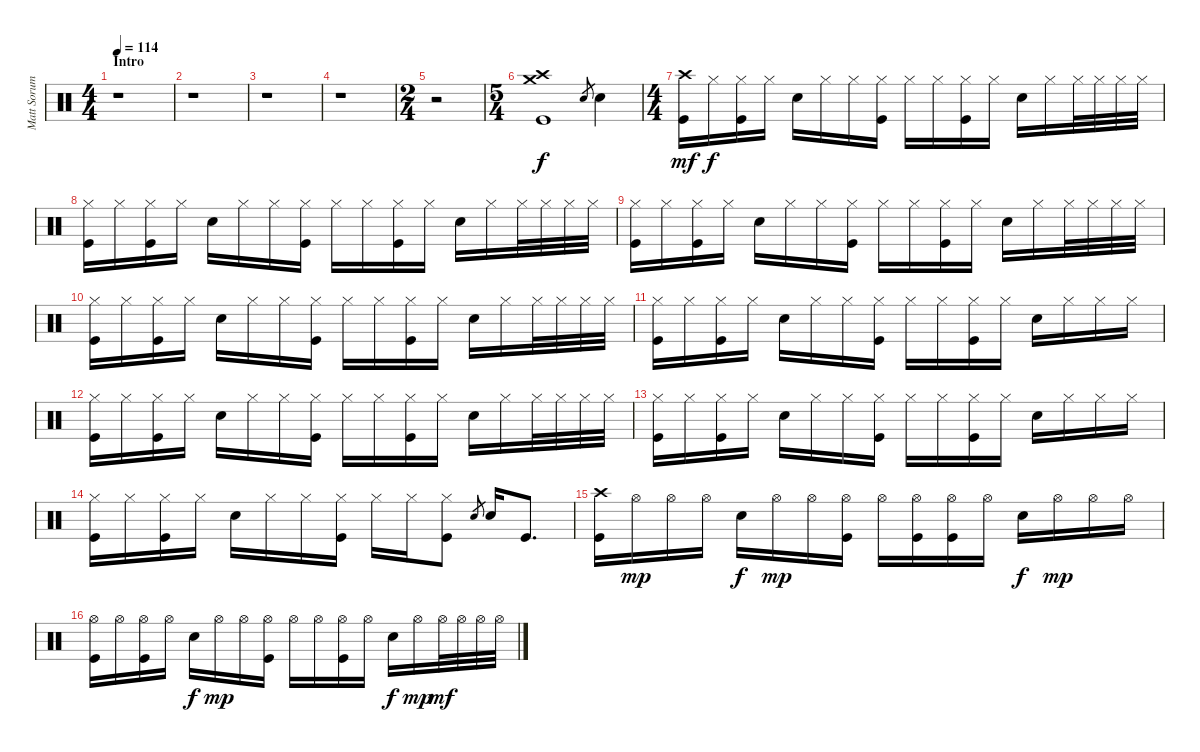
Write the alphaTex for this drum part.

\track ("Matt Sorum" "Matt Sorum") {instrument percussion}
\staff {score}
\articulation defaults
\ts (4 4)
\section ("" "Intro")
\tempo 114
\clef neutral
\ks c
r.1{dy f} |
r.1 |
r.1 |
r.1 |
\ts (2 4)
r.2 |
\ts (5 4)
("Crash high (hit)" "Crash medium (hit)" "Kick (hit)").1 "Electric Snare (hit)".8{gr} "Electric Snare (hit)".4 |
\ts (4 4)
("Crash high (hit)" "Kick (hit)").16{dy mf} "Hi-Hat (closed)".16{dy f} ("Hi-Hat (closed)" "Kick (hit)").16 "Hi-Hat (closed)".16 "Electric Snare (hit)".16 "Hi-Hat (closed)".16 "Hi-Hat (closed)".16 ("Hi-Hat (closed)" "Kick (hit)").16 "Hi-Hat (closed)".16 "Hi-Hat (closed)".16 ("Hi-Hat (closed)" "Kick (hit)").16 "Hi-Hat (closed)".16 "Electric Snare (hit)".16 "Hi-Hat (closed)".16 "Hi-Hat (closed)".32 "Hi-Hat (closed)".32 "Hi-Hat (closed)".32 "Hi-Hat (closed)".32 |
("Hi-Hat (closed)" "Kick (hit)").16 "Hi-Hat (closed)".16 ("Hi-Hat (closed)" "Kick (hit)").16 "Hi-Hat (closed)".16 "Electric Snare (hit)".16 "Hi-Hat (closed)".16 "Hi-Hat (closed)".16 ("Hi-Hat (closed)" "Kick (hit)").16 "Hi-Hat (closed)".16 "Hi-Hat (closed)".16 ("Hi-Hat (closed)" "Kick (hit)").16 "Hi-Hat (closed)".16 "Electric Snare (hit)".16 "Hi-Hat (closed)".16 "Hi-Hat (closed)".32 "Hi-Hat (closed)".32 "Hi-Hat (closed)".32 "Hi-Hat (closed)".32 |
("Hi-Hat (closed)" "Kick (hit)").16 "Hi-Hat (closed)".16 ("Hi-Hat (closed)" "Kick (hit)").16 "Hi-Hat (closed)".16 "Electric Snare (hit)".16 "Hi-Hat (closed)".16 "Hi-Hat (closed)".16 ("Hi-Hat (closed)" "Kick (hit)").16 "Hi-Hat (closed)".16 "Hi-Hat (closed)".16 ("Hi-Hat (closed)" "Kick (hit)").16 "Hi-Hat (closed)".16 "Electric Snare (hit)".16 "Hi-Hat (closed)".16 "Hi-Hat (closed)".32 "Hi-Hat (closed)".32 "Hi-Hat (closed)".32 "Hi-Hat (closed)".32 |
("Hi-Hat (closed)" "Kick (hit)").16 "Hi-Hat (closed)".16 ("Hi-Hat (closed)" "Kick (hit)").16 "Hi-Hat (closed)".16 "Electric Snare (hit)".16 "Hi-Hat (closed)".16 "Hi-Hat (closed)".16 ("Hi-Hat (closed)" "Kick (hit)").16 "Hi-Hat (closed)".16 "Hi-Hat (closed)".16 ("Hi-Hat (closed)" "Kick (hit)").16 "Hi-Hat (closed)".16 "Electric Snare (hit)".16 "Hi-Hat (closed)".16 "Hi-Hat (closed)".32 "Hi-Hat (closed)".32 "Hi-Hat (closed)".32 "Hi-Hat (closed)".32 |
("Hi-Hat (closed)" "Kick (hit)").16 "Hi-Hat (closed)".16 ("Hi-Hat (closed)" "Kick (hit)").16 "Hi-Hat (closed)".16 "Electric Snare (hit)".16 "Hi-Hat (closed)".16 "Hi-Hat (closed)".16 ("Hi-Hat (closed)" "Kick (hit)").16 "Hi-Hat (closed)".16 "Hi-Hat (closed)".16 ("Hi-Hat (closed)" "Kick (hit)").16 "Hi-Hat (closed)".16 "Electric Snare (hit)".16 "Hi-Hat (closed)".16 "Hi-Hat (closed)".16 "Hi-Hat (closed)".16 |
("Hi-Hat (closed)" "Kick (hit)").16 "Hi-Hat (closed)".16 ("Hi-Hat (closed)" "Kick (hit)").16 "Hi-Hat (closed)".16 "Electric Snare (hit)".16 "Hi-Hat (closed)".16 "Hi-Hat (closed)".16 ("Hi-Hat (closed)" "Kick (hit)").16 "Hi-Hat (closed)".16 "Hi-Hat (closed)".16 ("Hi-Hat (closed)" "Kick (hit)").16 "Hi-Hat (closed)".16 "Electric Snare (hit)".16 "Hi-Hat (closed)".16 "Hi-Hat (closed)".32 "Hi-Hat (closed)".32 "Hi-Hat (closed)".32 "Hi-Hat (closed)".32 |
("Hi-Hat (closed)" "Kick (hit)").16 "Hi-Hat (closed)".16 ("Hi-Hat (closed)" "Kick (hit)").16 "Hi-Hat (closed)".16 "Electric Snare (hit)".16 "Hi-Hat (closed)".16 "Hi-Hat (closed)".16 ("Hi-Hat (closed)" "Kick (hit)").16 "Hi-Hat (closed)".16 "Hi-Hat (closed)".16 ("Hi-Hat (closed)" "Kick (hit)").16 "Hi-Hat (closed)".16 "Electric Snare (hit)".16 "Hi-Hat (closed)".16 "Hi-Hat (closed)".16 "Hi-Hat (closed)".16 |
("Hi-Hat (closed)" "Kick (hit)").16 "Hi-Hat (closed)".16 ("Hi-Hat (closed)" "Kick (hit)").16 "Hi-Hat (closed)".16 "Electric Snare (hit)".16 "Hi-Hat (closed)".16 "Hi-Hat (closed)".16 ("Hi-Hat (closed)" "Kick (hit)").16 "Hi-Hat (closed)".16 "Hi-Hat (closed)".16 ("Hi-Hat (closed)" "Kick (hit)").8 "Electric Snare (hit)".8{gr} "Electric Snare (hit)".16 "Kick (hit)".8{d} |
("Crash high (hit)" "Kick (hit)").16 "Hi-Hat (open)".16{dy mp} "Hi-Hat (open)".16 "Hi-Hat (open)".16 "Electric Snare (hit)".16{dy f} "Hi-Hat (open)".16{dy mp} "Hi-Hat (open)".16 ("Hi-Hat (open)" "Kick (hit)").16 "Hi-Hat (open)".16 ("Hi-Hat (open)" "Kick (hit)").16 ("Hi-Hat (open)" "Kick (hit)").16 "Hi-Hat (open)".16 "Electric Snare (hit)".16{dy f} "Hi-Hat (open)".16{dy mp} "Hi-Hat (open)".16 "Hi-Hat (open)".16 |
("Hi-Hat (open)" "Kick (hit)").16 "Hi-Hat (open)".16 ("Hi-Hat (open)" "Kick (hit)").16 "Hi-Hat (open)".16 "Electric Snare (hit)".16{dy f} "Hi-Hat (open)".16{dy mp} "Hi-Hat (open)".16 ("Hi-Hat (open)" "Kick (hit)").16 "Hi-Hat (open)".16 "Hi-Hat (open)".16 ("Hi-Hat (open)" "Kick (hit)").16 "Hi-Hat (open)".16 "Electric Snare (hit)".16{dy f} "Hi-Hat (open)".16{dy mp} "Hi-Hat (open)".32{dy mf} "Hi-Hat (open)".32 "Hi-Hat (open)".32 "Hi-Hat (open)".32
